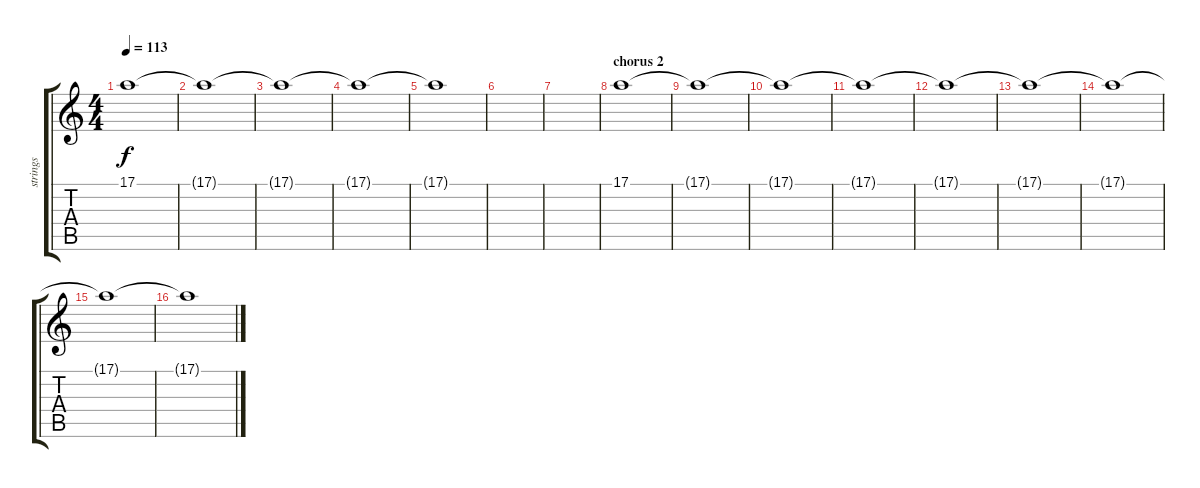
\track ("strings" "strings") {instrument tremolostrings}
\staff {score tabs}
\tuning (E4 B3 G3 D3 A2 E2) {hide}
\ts (4 4)
\tempo 113
\clef g2
\ks c
17.1{t}.1{dy f} |
17.1{t}.1 |
17.1{t}.1{volume 0} |
17.1{t}.1 |
17.1{t}.1 |
|
|
\section ("" "chorus 2")
17.1.1{volume 6} |
17.1{t}.1 |
17.1{t}.1 |
17.1{t}.1 |
17.1{t}.1 |
17.1{t}.1 |
17.1{t}.1 |
17.1{t}.1 |
17.1{t}.1
